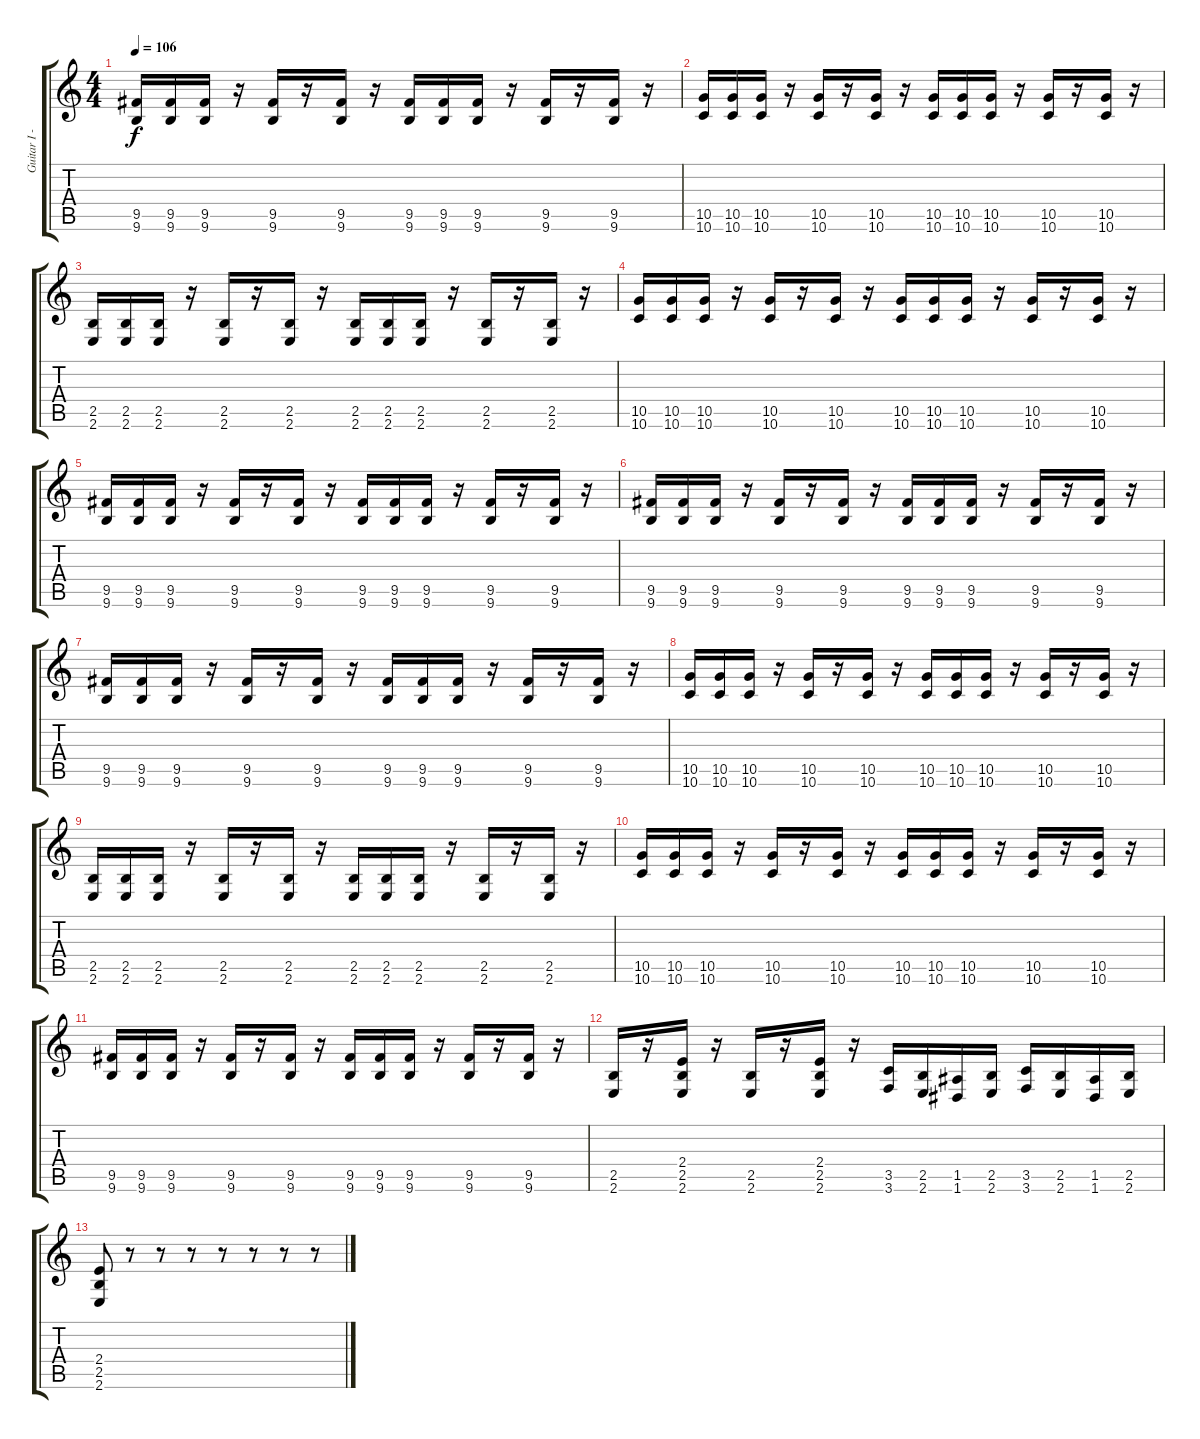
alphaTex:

\track ("Guitar I - Richard Kruspe" "Guitar I -") {instrument distortionguitar}
\staff {score tabs}
\tuning (E4 B3 G3 D3 A2 D2) {hide}
\ts (4 4)
\tempo 106
\clef g2
\ks c
(9.5 9.6).16{dy f} (9.5 9.6).16 (9.5 9.6).16 r.16 (9.5 9.6).16 r.16 (9.5 9.6).16 r.16 (9.5 9.6).16 (9.5 9.6).16 (9.5 9.6).16 r.16 (9.5 9.6).16 r.16 (9.5 9.6).16 r.16 |
(10.5 10.6).16 (10.5 10.6).16 (10.5 10.6).16 r.16 (10.5 10.6).16 r.16 (10.5 10.6).16 r.16 (10.5 10.6).16 (10.5 10.6).16 (10.5 10.6).16 r.16 (10.5 10.6).16 r.16 (10.5 10.6).16 r.16 |
(2.5 2.6).16 (2.5 2.6).16 (2.5 2.6).16 r.16 (2.5 2.6).16 r.16 (2.5 2.6).16 r.16 (2.5 2.6).16 (2.5 2.6).16 (2.5 2.6).16 r.16 (2.5 2.6).16 r.16 (2.5 2.6).16 r.16 |
(10.5 10.6).16 (10.5 10.6).16 (10.5 10.6).16 r.16 (10.5 10.6).16 r.16 (10.5 10.6).16 r.16 (10.5 10.6).16 (10.5 10.6).16 (10.5 10.6).16 r.16 (10.5 10.6).16 r.16 (10.5 10.6).16 r.16 |
(9.5 9.6).16 (9.5 9.6).16 (9.5 9.6).16 r.16 (9.5 9.6).16 r.16 (9.5 9.6).16 r.16 (9.5 9.6).16 (9.5 9.6).16 (9.5 9.6).16 r.16 (9.5 9.6).16 r.16 (9.5 9.6).16 r.16 |
(9.5 9.6).16 (9.5 9.6).16 (9.5 9.6).16 r.16 (9.5 9.6).16 r.16 (9.5 9.6).16 r.16 (9.5 9.6).16 (9.5 9.6).16 (9.5 9.6).16 r.16 (9.5 9.6).16 r.16 (9.5 9.6).16 r.16 |
(9.5 9.6).16 (9.5 9.6).16 (9.5 9.6).16 r.16 (9.5 9.6).16 r.16 (9.5 9.6).16 r.16 (9.5 9.6).16 (9.5 9.6).16 (9.5 9.6).16 r.16 (9.5 9.6).16 r.16 (9.5 9.6).16 r.16 |
(10.5 10.6).16 (10.5 10.6).16 (10.5 10.6).16 r.16 (10.5 10.6).16 r.16 (10.5 10.6).16 r.16 (10.5 10.6).16 (10.5 10.6).16 (10.5 10.6).16 r.16 (10.5 10.6).16 r.16 (10.5 10.6).16 r.16 |
(2.5 2.6).16 (2.5 2.6).16 (2.5 2.6).16 r.16 (2.5 2.6).16 r.16 (2.5 2.6).16 r.16 (2.5 2.6).16 (2.5 2.6).16 (2.5 2.6).16 r.16 (2.5 2.6).16 r.16 (2.5 2.6).16 r.16 |
(10.5 10.6).16 (10.5 10.6).16 (10.5 10.6).16 r.16 (10.5 10.6).16 r.16 (10.5 10.6).16 r.16 (10.5 10.6).16 (10.5 10.6).16 (10.5 10.6).16 r.16 (10.5 10.6).16 r.16 (10.5 10.6).16 r.16 |
(9.5 9.6).16 (9.5 9.6).16 (9.5 9.6).16 r.16 (9.5 9.6).16 r.16 (9.5 9.6).16 r.16 (9.5 9.6).16 (9.5 9.6).16 (9.5 9.6).16 r.16 (9.5 9.6).16 r.16 (9.5 9.6).16 r.16 |
(2.5 2.6).16 r.16 (2.4 2.5 2.6).16 r.16 (2.5 2.6).16 r.16 (2.4 2.5 2.6).16 r.16 (3.5 3.6).16 (2.5 2.6).16 (1.5 1.6).16 (2.5 2.6).16 (3.5 3.6).16 (2.5 2.6).16 (1.5 1.6).16 (2.5 2.6).16 |
(2.4 2.5 2.6).8 r.8 r.8 r.8 r.8 r.8 r.8 r.8
